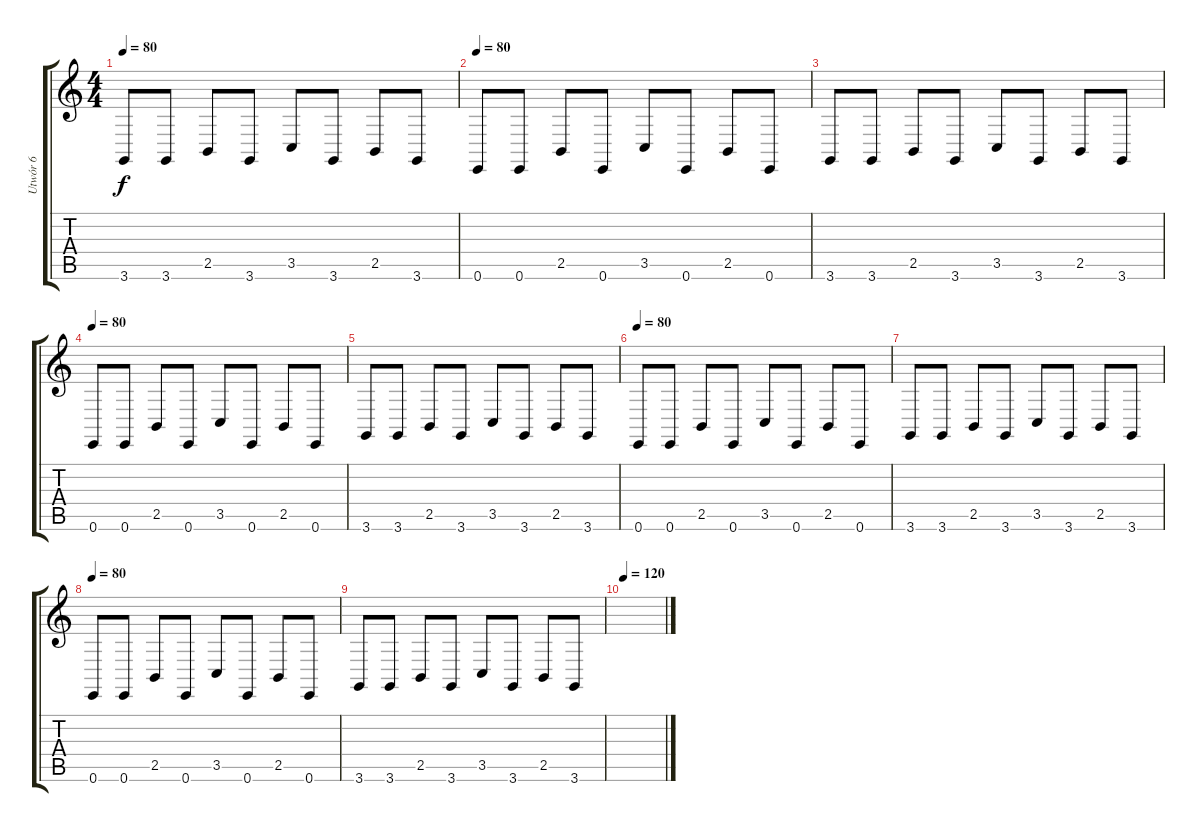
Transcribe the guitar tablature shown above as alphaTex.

\track ("Utwór 6" "Utwór 6") {instrument stringensemble1}
\staff {score tabs}
\tuning (E4 B3 G3 D3 A2 E2) {hide}
\ts (4 4)
\tempo 80
\clef g2
\ks c
3.6.8{dy f} 3.6.8 2.5.8 3.6.8 3.5.8 3.6.8 2.5.8 3.6.8 |
\tempo 80
0.6.8 0.6.8 2.5.8 0.6.8 3.5.8 0.6.8 2.5.8 0.6.8 |
3.6.8 3.6.8 2.5.8 3.6.8 3.5.8 3.6.8 2.5.8 3.6.8 |
\tempo 80
0.6.8 0.6.8 2.5.8 0.6.8 3.5.8 0.6.8 2.5.8 0.6.8 |
3.6.8 3.6.8 2.5.8 3.6.8 3.5.8 3.6.8 2.5.8 3.6.8 |
\tempo 80
0.6.8 0.6.8 2.5.8 0.6.8 3.5.8 0.6.8 2.5.8 0.6.8 |
3.6.8 3.6.8 2.5.8 3.6.8 3.5.8 3.6.8 2.5.8 3.6.8 |
\tempo 80
0.6.8 0.6.8 2.5.8 0.6.8 3.5.8 0.6.8 2.5.8 0.6.8 |
3.6.8 3.6.8 2.5.8 3.6.8 3.5.8 3.6.8 2.5.8 3.6.8 |
\tempo 120
